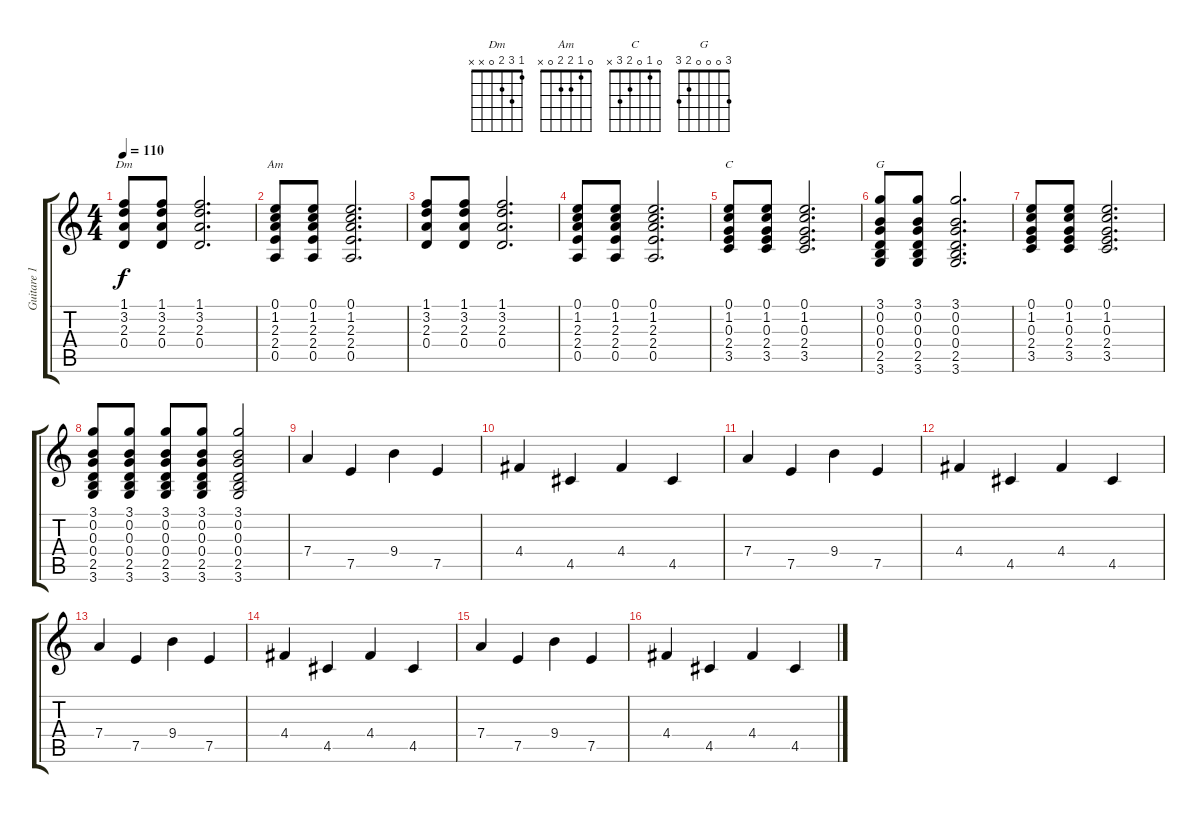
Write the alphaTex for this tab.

\track ("Guitare 1" "Guitare 1") {instrument electricguitarclean}
\staff {score tabs}
\tuning (E4 B3 G3 D3 A2 E2) {hide}
\chord ("Dm" 1 3 2 0 x x)
\chord ("Am" 0 1 2 2 0 x)
\chord ("C" 0 1 0 2 3 x)
\chord ("G" 3 0 0 0 2 3)
\ts (4 4)
\tempo 110
\clef g2
\ks c
(1.1 3.2 2.3 0.4).8{ch "Dm" dy f} (1.1 3.2 2.3 0.4).8 (1.1 3.2 2.3 0.4).2{d} |
(0.1 1.2 2.3 2.4 0.5).8{ch "Am"} (0.1 1.2 2.3 2.4 0.5).8 (0.1 1.2 2.3 2.4 0.5).2{d} |
(1.1 3.2 2.3 0.4).8 (1.1 3.2 2.3 0.4).8 (1.1 3.2 2.3 0.4).2{d} |
(0.1 1.2 2.3 2.4 0.5).8 (0.1 1.2 2.3 2.4 0.5).8 (0.1 1.2 2.3 2.4 0.5).2{d} |
(0.1 1.2 0.3 2.4 3.5).8{ch "C"} (0.1 1.2 0.3 2.4 3.5).8 (0.1 1.2 0.3 2.4 3.5).2{d} |
(3.1 0.2 0.3 0.4 2.5 3.6).8{ch "G"} (3.1 0.2 0.3 0.4 2.5 3.6).8 (3.1 0.2 0.3 0.4 2.5 3.6).2{d} |
(0.1 1.2 0.3 2.4 3.5).8 (0.1 1.2 0.3 2.4 3.5).8 (0.1 1.2 0.3 2.4 3.5).2{d} |
(3.1 0.2 0.3 0.4 2.5 3.6).8 (3.1 0.2 0.3 0.4 2.5 3.6).8 (3.1 0.2 0.3 0.4 2.5 3.6).8 (3.1 0.2 0.3 0.4 2.5 3.6).8 (3.1 0.2 0.3 0.4 2.5 3.6).2 |
7.4.4 7.5.4 9.4.4 7.5.4 |
4.4.4 4.5.4 4.4.4 4.5.4 |
7.4.4 7.5.4 9.4.4 7.5.4 |
4.4.4 4.5.4 4.4.4 4.5.4 |
7.4.4 7.5.4 9.4.4 7.5.4 |
4.4.4 4.5.4 4.4.4 4.5.4 |
7.4.4 7.5.4 9.4.4 7.5.4 |
4.4.4 4.5.4 4.4.4 4.5.4
